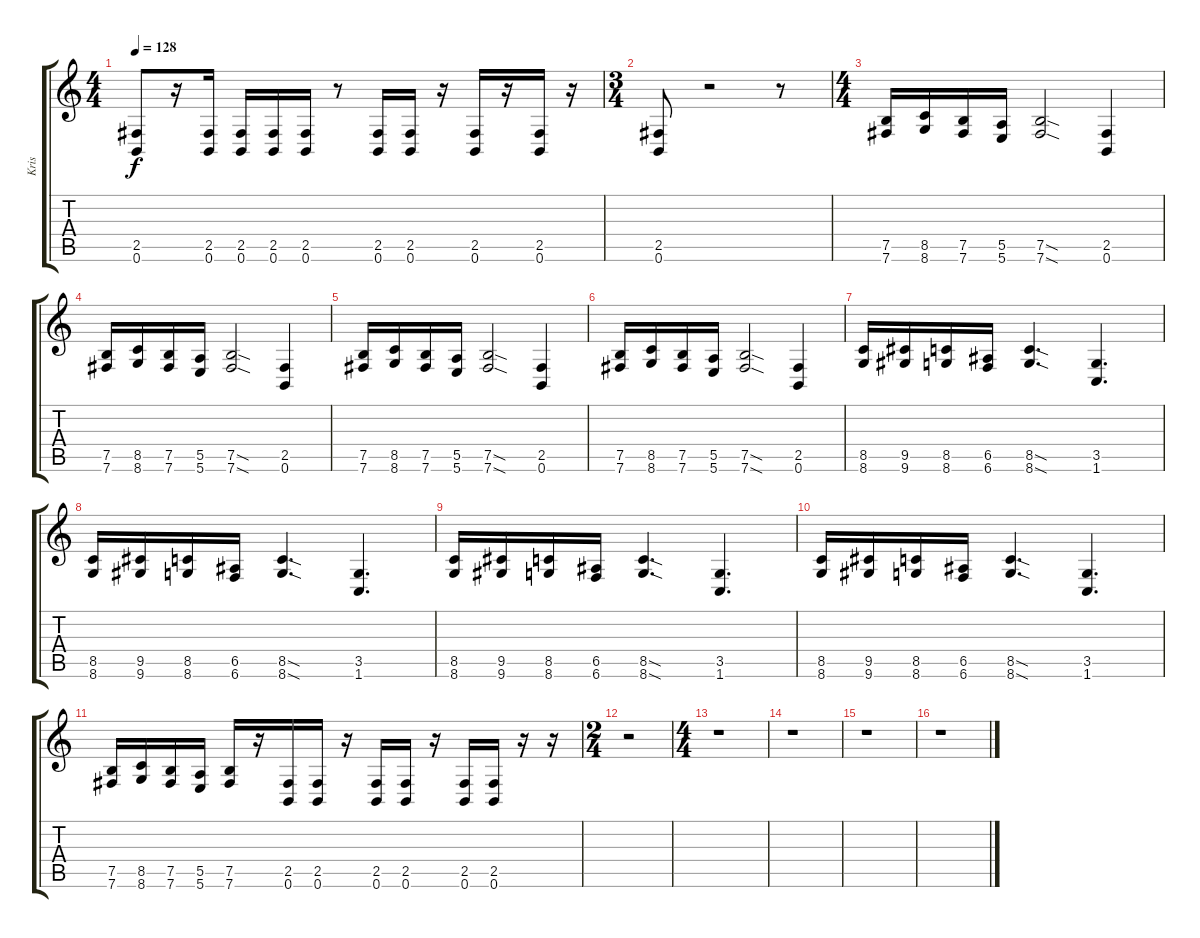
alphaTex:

\track ("Kris" "Kris") {instrument distortionguitar}
\staff {score tabs}
\tuning (B3 Gb3 D3 A2 E2 B1) {hide}
\ts (4 4)
\tempo 128
\clef g2
\ks c
(2.5 0.6).8{dy f} r.16 (2.5 0.6).16 (2.5 0.6).16 (2.5 0.6).16 (2.5 0.6).16 r.8 (2.5 0.6).16 (2.5 0.6).16 r.16 (2.5 0.6).16 r.16 (2.5 0.6).16 r.16 |
\ts (3 4)
(2.5 0.6).8 r.2 r.8 |
\ts (4 4)
(7.5 7.6).16 (8.5 8.6).16 (7.5 7.6).16 (5.5 5.6).16 (7.5{sod} 7.6{sod}).2 (2.5 0.6).4 |
(7.5 7.6).16 (8.5 8.6).16 (7.5 7.6).16 (5.5 5.6).16 (7.5{sod} 7.6{sod}).2 (2.5 0.6).4 |
(7.5 7.6).16 (8.5 8.6).16 (7.5 7.6).16 (5.5 5.6).16 (7.5{sod} 7.6{sod}).2 (2.5 0.6).4 |
(7.5 7.6).16 (8.5 8.6).16 (7.5 7.6).16 (5.5 5.6).16 (7.5{sod} 7.6{sod}).2 (2.5 0.6).4 |
(8.5 8.6).16 (9.5 9.6).16 (8.5 8.6).16 (6.5 6.6).16 (8.5{sod} 8.6{sod}).4{d} (3.5 1.6).4{d} |
(8.5 8.6).16 (9.5 9.6).16 (8.5 8.6).16 (6.5 6.6).16 (8.5{sod} 8.6{sod}).4{d} (3.5 1.6).4{d} |
(8.5 8.6).16 (9.5 9.6).16 (8.5 8.6).16 (6.5 6.6).16 (8.5{sod} 8.6{sod}).4{d} (3.5 1.6).4{d} |
(8.5 8.6).16 (9.5 9.6).16 (8.5 8.6).16 (6.5 6.6).16 (8.5{sod} 8.6{sod}).4{d} (3.5 1.6).4{d} |
(7.5 7.6).16 (8.5 8.6).16 (7.5 7.6).16 (5.5 5.6).16 (7.5 7.6).16 r.16 (2.5 0.6).16 (2.5 0.6).16 r.16 (2.5 0.6).16 (2.5 0.6).16 r.16 (2.5 0.6).16 (2.5 0.6).16 r.16 r.16 |
\ts (2 4)
r.2 |
\ts (4 4)
r.1 |
r.1 |
r.1 |
r.1
